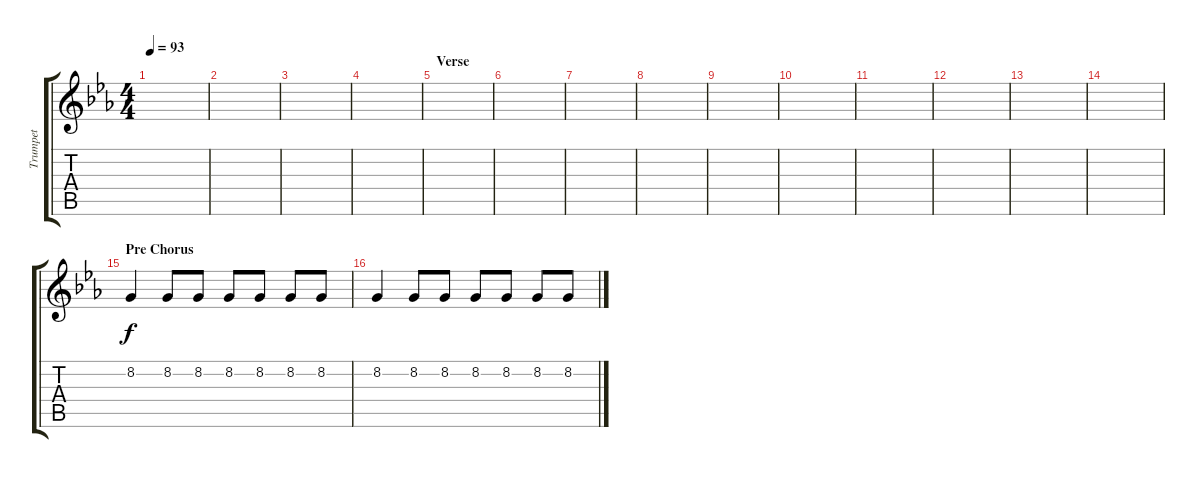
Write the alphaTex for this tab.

\track ("Trumpet" "Trumpet") {instrument trumpet}
\staff {score tabs}
\tuning (E4 B3 G3 D3 A2 E2) {hide}
\ts (4 4)
\tempo 93
\clef g2
\ks eb
|
|
|
|
\section ("" "Verse")
|
|
|
|
|
|
|
|
|
|
\section ("" "Pre Chorus")
8.2.4 8.2.8 8.2.8 8.2.8 8.2.8 8.2.8 8.2.8 |
8.2.4 8.2.8 8.2.8 8.2.8 8.2.8 8.2.8 8.2.8
